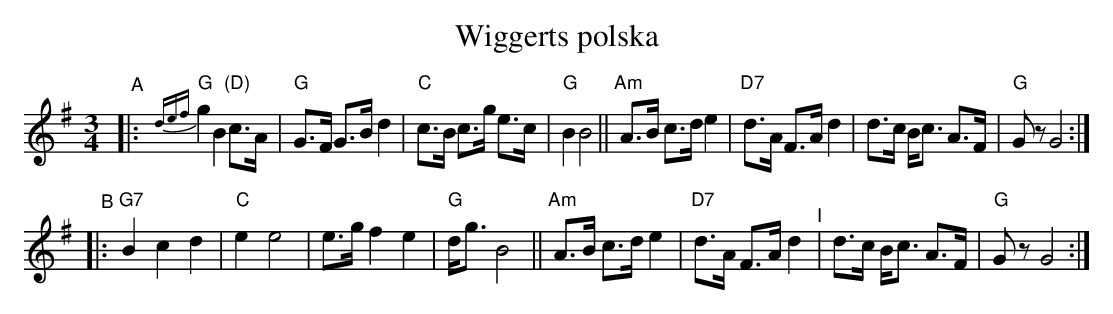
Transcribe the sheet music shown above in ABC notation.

X:1
T: Wiggerts polska
M: 3/4
L: 1/8
K: G
"^A"\
|: "G"{def}g2 B2 "(D)"c>A | "G"G>F G>B d2 | "C"c>B c>g e>c | "G"B2 B4 \
|| "Am"A>B c>d e2 | "D7"d>A F>A d2 | d>c B<c A>F | "G"Gz G4 :|
"^B"\
|: "G7"B2 c2 d2 | "C"e2 e4 | e>g f2 e2 | "G"d<g B4 \
|| "Am"A>B c>d e2 | "D7"d>A F>A d2 "^I"| d>c B<c A>F | "G"Gz G4 :|
